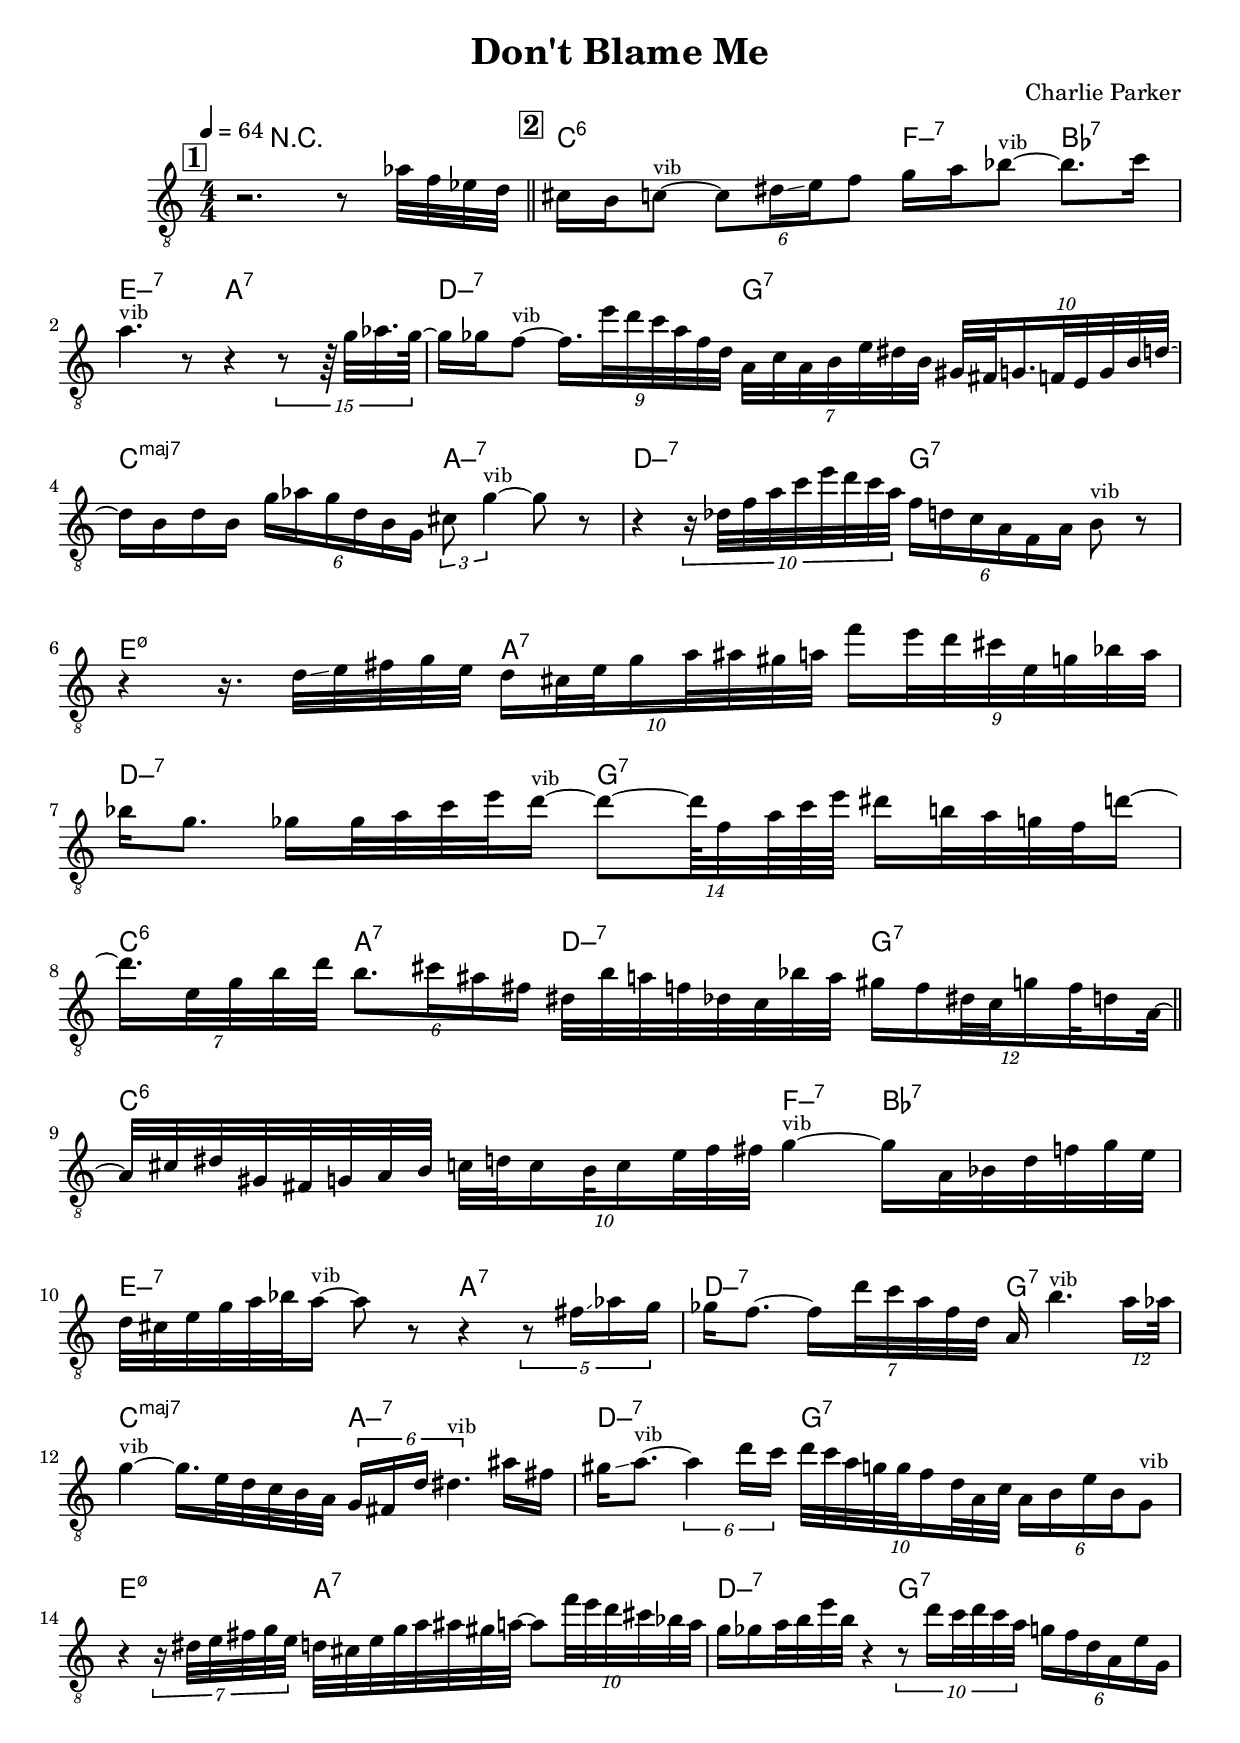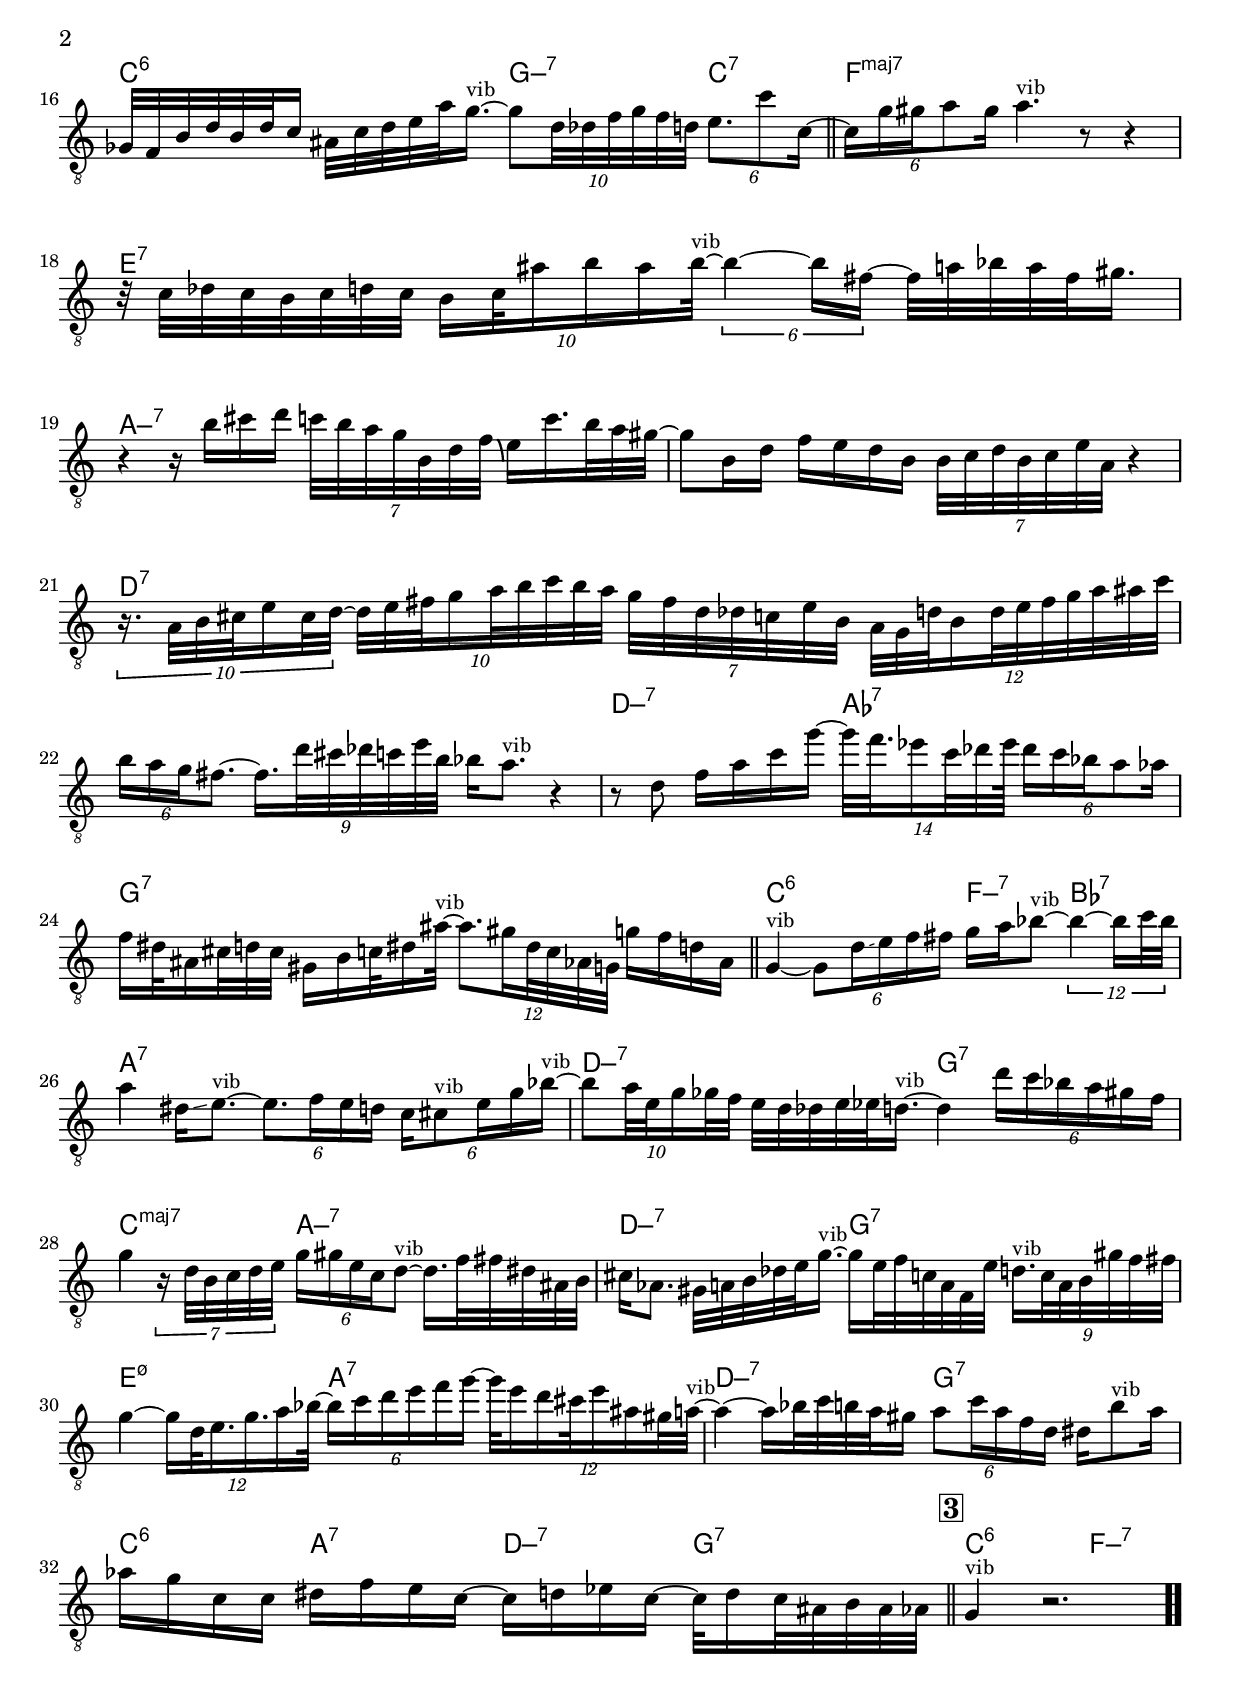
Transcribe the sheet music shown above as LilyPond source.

\version "2.13.2"

#(ly:set-option 'point-and-click #f)

\header {
  title = "Don't Blame Me"
  composer = "Charlie Parker"
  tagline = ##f
}
global =
{
    \override Staff.TimeSignature #'style = #'()
    \time 4/4
    \clef "treble_8"
    \key c \major
    \override Rest #'direction = #'0
    \override MultiMeasureRest #'staff-position = #0
}
\score
{
<<
    \transpose c' c'

    \new ChordNames { \chords {
      \set majorSevenSymbol = \markup { "maj7" }
      \set minorChordModifier = \markup { \char ##x2013 }
      | s4 r2. 
      | c2:6 f4:min7 bes4:7 | e2:min7 a2:7 | d2:min7 g2:7 | c2:maj a2:min7 | d2:min7 g2:7 | e2:min5-7 a2:7 | d2:min7 g2:7 | c4:6 a4:7 d4:min7 g4:7 
      | c2:6 f4:min7 bes4:7 | e2:min7 a2:7 | d2:min7 g2:7 | c2:maj a2:min7 | d2:min7 g2:7 | e2:min5-7 a2:7 | d2:min7 g2:7 | c2:6 g4:min7 c4:7 
      | f1:maj | e1:7 | a1:min7 | s1 | d1:7 | s1 | d2:min7 aes2:7 | g1:7 
      | c2:6 f4:min7 bes4:7 | a1:7 | d2:min7 g2:7 | c2:maj a2:min7 | d2:min7 g2:7 | e2:min5-7 a2:7 | d2:min7 g2:7 | c4:6 a4:7 d4:min7 g4:7 
      | c2:6 f2:min7|
      }
      }

    \new Staff
    <<
    \transpose c' c'

    {
      \global
  		%\override Score.MetronomeMark #'transparent = ##t
  		%\override Score.MetronomeMark #'stencil = ##f
  		
  		\override HorizontalBracket #'direction = #UP
  		\override HorizontalBracket #'bracket-flare = #'(0 . 0)
  		
  		\override TextSpanner #'dash-fraction = #1.0
  		\override TextSpanner #'bound-details #'left #'text = \markup{ \concat{\draw-line #'(0 . -1.0) \draw-line #'(1.0 . 0) }}
  		\override TextSpanner #'bound-details #'right #'text = \markup{ \concat{ \draw-line #'(1.0 . 0) \draw-line #'(0 . -1.0) }}
          \set Score.markFormatter = #format-mark-box-numbers


      \tempo 4 = 64
      \set Score.currentBarNumber = #0
     
      \bar "||" \mark \default r2. r8 aes'32 f'32 es'32 d'32 
      \bar "||" \mark \default cis'16 b16 c'8~^\markup{\left-align \small vib} \tuplet 6/4 {c'8 dis'16\glissando  e'16 f'8} g'16 a'16 bes'8~^\markup{\left-align \small vib} bes'8. c''16 
      | a'4.^\markup{\left-align \small vib} r8 r4 \tuplet 15/16 {r8 r64 g'32 aes'32. g'64~} 
      | g'16 ges'16 f'8~^\markup{\left-align \small vib} \tuplet 9/8 {f'16. e''32 d''32 c''32 a'32 f'32 d'32} \tuplet 7/8 {a32 c'32 a32 b32 e'32 dis'32 b32} \tuplet 10/8 {gis32 fis32 g16. f32 e32 g32 b32 d'32~} 
      | d'16 b16 d'16 b16 \tuplet 6/4 {g'16 aes'16 g'16 d'16 b16 g16} \tuplet 3/2 {cis'8 g'4~^\markup{\left-align \small vib}} g'8 r8 
      | r4 \tuplet 10/8 {r16 des'32 f'32 a'32 c''32 e''32 d''32 c''32 a'32} \tuplet 6/4 {f'16 d'16 c'16 a16 f16 a16} b8^\markup{\left-align \small vib} r8 
      | r4 r16. d'32\glissando  e'32 fis'32 g'32 e'32 \tuplet 10/8 {d'16 cis'32 e'32 g'16 a'32 ais'32 gis'32 a'32} \tuplet 9/8 {f''16 e''32 d''32 cis''32 e'32 g'32 bes'32 a'32} 
      | bes'16 g'8. ges'16 ges'32 a'32 c''32 e''32 d''16~^\markup{\left-align \small vib} \tuplet 14/16 {d''8~ d''64 f'32 a'64 c''64 e''64} dis''16 b'32 a'32 g'32 f'32 d''16~ 
      | \tuplet 7/8 {d''16. e'32 g'32 b'32 d''32} \tuplet 6/4 {b'8. cis''16 ais'16 fis'16} dis'32 b'32 a'32 f'32 des'32 c'32 bes'32 a'32 \tuplet 12/8 {gis'16 f'16 dis'32 c'32 g'16 f'32 d'16 a32~} 
      \bar "||" a32 cis'32 dis'32 gis32 fis32 g32 a32 b32 \tuplet 10/8 {c'32 d'32 c'16 b32 c'16 e'32 f'32 fis'32} g'4~^\markup{\left-align \small vib} g'16 a32 bes32 d'32 f'32 g'32 e'32 
      | d'32 cis'32 e'32 g'32 a'32 bes'32 a'16~^\markup{\left-align \small vib} a'8 r8 r4 \tuplet 5/4 {r8 fis'16\glissando  aes'16 g'16} 
      | ges'16 f'8.~ \tuplet 7/8 {f'16 d''32 c''32 a'32 f'32 d'32} a16 b'4.^\markup{\left-align \small vib} \tuplet 12/8 {a'16 aes'32} 
      | g'4~^\markup{\left-align \small vib} g'16. e'32 d'32 c'32 b32 a32 \tuplet 6/4 {g16 fis16 d'16\glissando  dis'4.^\markup{\left-align \small vib}} ais'16 fis'16 
      | gis'16\glissando  a'8.~^\markup{\left-align \small vib} \tuplet 6/4 {a'4 d''16 c''16} \tuplet 10/8 {d''32 c''32 a'32 g'32 g'32 f'16 d'32 a32 c'32} \tuplet 6/4 {a16 b16 e'16 b16 g8^\markup{\left-align \small vib}} 
      | r4 \tuplet 7/8 {r16 dis'32 e'32 fis'32 g'32 e'32} d'32 cis'32 e'32 g'32 a'32 ais'32 gis'32 a'32~ \tuplet 10/8 {a'8 f''32 e''32 d''32 cis''32 bes'32 a'32} 
      | g'16 ges'16 a'32 b'32 e''32 b'32 r4 \tuplet 10/8 {r8 d''16 c''32 d''32 c''32 a'32} \tuplet 6/4 {g'16 f'16 d'16 a16 e'16 g16} 
      | ges32 f32 b32 d'32 b32 d'32 c'16 ais32 c'32 d'32 e'32 a'32 g'16.~^\markup{\left-align \small vib} \tuplet 10/8 {g'8 d'32 des'32 f'32 g'32 f'32 d'32} \tuplet 6/4 {e'8. c''8 c'16~} 
      \bar "||" \tuplet 6/4 {c'16 g'16\glissando  gis'16 a'8 gis'16} a'4.^\markup{\left-align \small vib} r8 r4 
      | r32 c'32 des'32 c'32 b32 c'32 d'32 c'32 \tuplet 10/8 {b16 c'32 ais'16 b'16 ais'16 b'32~^\markup{\left-align \small vib}} \tuplet 6/4 {b'4~ b'16 fis'16~} fis'32 a'32 bes'32 a'32 fis'32 gis'16. 
      | r4 r16 b'16 cis''16 d''16 \tuplet 7/8 {c''32 b'32 a'32 g'32 b32 d'32 f'32\bendAfter #-4 } e'16 c''16. b'32 a'32 gis'32~ 
      | gis'8 b16 d'16 f'16 e'16 d'16 b16 \tuplet 7/8 {b32 c'32 d'32 b32 c'32 e'32 a32} r4 
      | \tuplet 10/8 {r16. a32 b32 cis'32 e'16 cis'32 d'32~} \tuplet 10/8 {d'32 e'32 fis'32 g'16 a'32 b'32 c''32 b'32 a'32} \tuplet 7/8 {g'32 fis'32 d'32 des'32 c'32 e'32 b32} \tuplet 12/8 {a32 g32 d'32 b16 d'32 e'32 fis'32 g'32 a'32 ais'32 c''32} 
      | \tuplet 6/4 {b'16 a'16 g'16 fis'8.~} \tuplet 9/8 {fis'16. d''32 cis''32 des''32 c''32 e''32 b'32} bes'16 a'8.^\markup{\left-align \small vib} r4 
      | r8 d'8 f'16 a'16 c''16 g''16~ \tuplet 14/16 {g''32 f''32. es''16 c''32 des''32 es''64} \tuplet 6/4 {des''16 c''16 bes'16 a'8 aes'16} 
      | f'16 dis'32 ais16 cis'32 d'32 cis'32 gis16 b16 c'32 dis'16 ais'32~^\markup{\left-align \small vib} \tuplet 12/8 {ais'8. gis'16 dis'32 c'32 aes32 g32} g'16 f'16 d'16 aes16 
      \bar "||" g4~^\markup{\left-align \small vib} \tuplet 6/4 {g8 d'16\glissando  e'16 f'16 fis'16} g'16 a'16 bes'8~^\markup{\left-align \small vib} \tuplet 12/8 {bes'4~ bes'16 c''32 bes'32} 
      | a'4 dis'16\glissando  e'8.~^\markup{\left-align \small vib} \tuplet 6/4 {e'8. f'16 e'16 d'16} \tuplet 6/4 {c'16\glissando  cis'8^\markup{\left-align \small vib} e'16 g'16 bes'16~^\markup{\left-align \small vib}} 
      | \tuplet 10/8 {bes'8 a'32 e'32 g'16 ges'32 f'32} e'32 d'32 des'32 e'32 es'32 d'16.~^\markup{\left-align \small vib} d'4 \tuplet 6/4 {d''16 c''16 bes'16 a'16 gis'16 f'16} 
      | g'4 \tuplet 7/8 {r16 d'32 b32 c'32 d'32 e'32} \tuplet 6/4 {g'16\glissando  gis'16 e'16 c'16 d'8~^\markup{\left-align \small vib}} d'16. f'32 fis'32 dis'32 ais32 b32 
      | cis'16 aes8. gis32 a32 b32 des'32 e'32 g'16.~^\markup{\left-align \small vib} g'16 e'32 f'32 c'32 a32 f32 e'32 \tuplet 9/8 {d'16.^\markup{\left-align \small vib} c'32 a32 b32 gis'32 f'32 fis'32} 
      | g'4~ \tuplet 12/8 {g'16 d'32\glissando  e'16. g'16. a'16 bes'32~} \tuplet 6/4 {bes'16 c''16 d''16 e''16 f''16 g''16~} \tuplet 12/8 {g''32 e''16 d''16 cis''32 e''16 ais'16 gis'32 a'32~^\markup{\left-align \small vib}} 
      | a'4~ a'16 bes'32 c''32 b'32 a'32 gis'16 \tuplet 6/4 {a'8 c''16 a'16 f'16 d'16} dis'16 b'8^\markup{\left-align \small vib} a'16 
      | aes'16 g'16 c'16 c'16 dis'16 f'16 e'16 c'16~ c'16 d'16 es'16 c'16~ c'32 d'16 c'32 ais32 b32 ais32 aes32 
      \bar "||" \mark \default g4^\markup{\left-align \small vib} r2.\bar  ".."
    }
    >>
>>    
}
